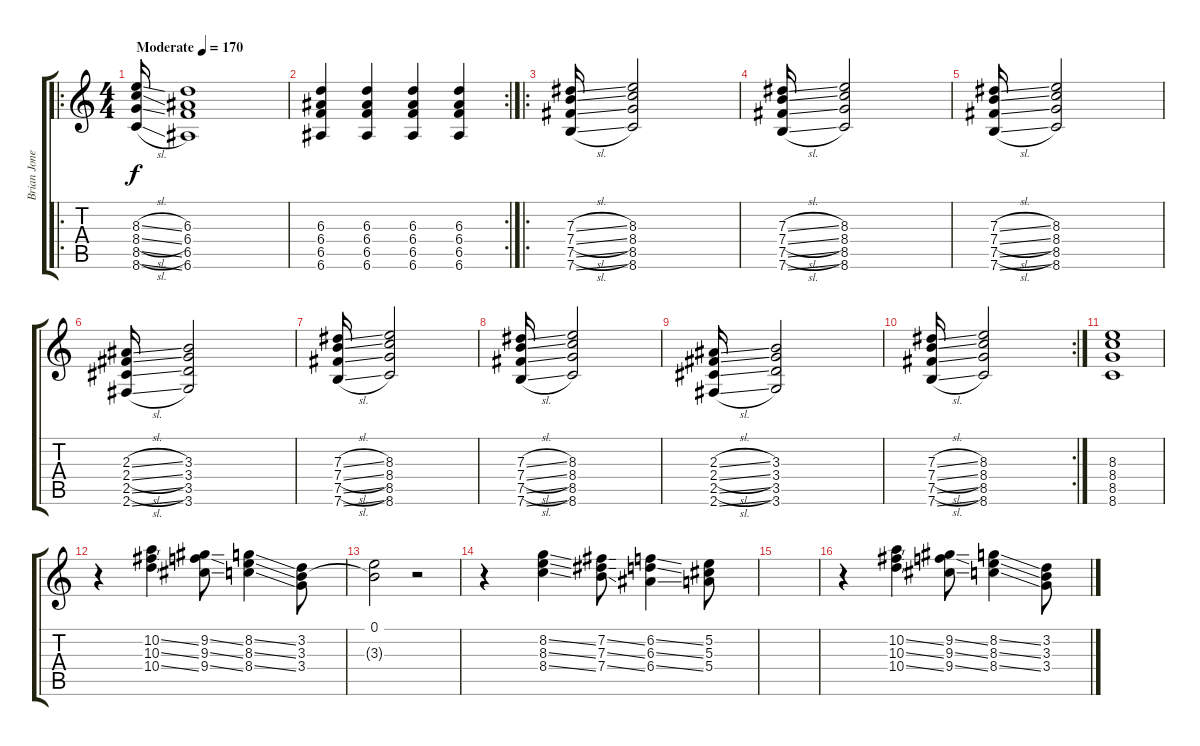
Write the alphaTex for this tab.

\track ("Brian Jones Slide, Open E tuning" "Brian Jone") {instrument electricguitarjazz}
\staff {score tabs}
\tuning (E4 B3 Ab3 E3 B2 E2) {hide}
\ro
\ts (4 4)
\tempo (170 "Moderate")
\clef g2
\ks c
(8.3{sl} 8.4{sl} 8.5{sl} 8.6{sl}).16{dy f instrument electricguitarjazz} (6.3 6.4 6.5 6.6).1 |
\rc 2
(6.3 6.4 6.5 6.6).4 (6.3 6.4 6.5 6.6).4 (6.3 6.4 6.5 6.6).4 (6.3 6.4 6.5 6.6).4 |
\ro
(7.3{sl} 7.4{sl} 7.5{sl} 7.6{sl}).16 (8.3 8.4 8.5 8.6).2 |
(7.3{sl} 7.4{sl} 7.5{sl} 7.6{sl}).16 (8.3 8.4 8.5 8.6).2 |
(7.3{sl} 7.4{sl} 7.5{sl} 7.6{sl}).16 (8.3 8.4 8.5 8.6).2 |
(2.3{sl} 2.4{sl} 2.5{sl} 2.6{sl}).16 (3.3 3.4 3.5 3.6).2 |
(7.3{sl} 7.4{sl} 7.5{sl} 7.6{sl}).16 (8.3 8.4 8.5 8.6).2 |
(7.3{sl} 7.4{sl} 7.5{sl} 7.6{sl}).16 (8.3 8.4 8.5 8.6).2 |
(2.3{sl} 2.4{sl} 2.5{sl} 2.6{sl}).16 (3.3 3.4 3.5 3.6).2 |
\rc 2
(7.3{sl} 7.4{sl} 7.5{sl} 7.6{sl}).16 (8.3 8.4 8.5 8.6).2 |
(8.3 8.4 8.5 8.6).1 |
r.4 (10.2{ss} 10.3{ss} 10.4{ss}).4 (9.2{ss} 9.3{ss} 9.4{ss}).8 (8.2{ss} 8.3{ss} 8.4{ss}).4 (3.2 3.3 3.4).8 |
(0.1 3.3{t}).2 r.2 |
r.4 (8.2{ss} 8.3{ss} 8.4{ss}).4 (7.2{ss} 7.3{ss} 7.4{ss}).8 (6.2{ss} 6.3{ss} 6.4{ss}).4 (5.2 5.3 5.4).8 |
|
r.4 (10.2{ss} 10.3{ss} 10.4{ss}).4 (9.2{ss} 9.3{ss} 9.4{ss}).8 (8.2{ss} 8.3{ss} 8.4{ss}).4 (3.2 3.3 3.4).8
